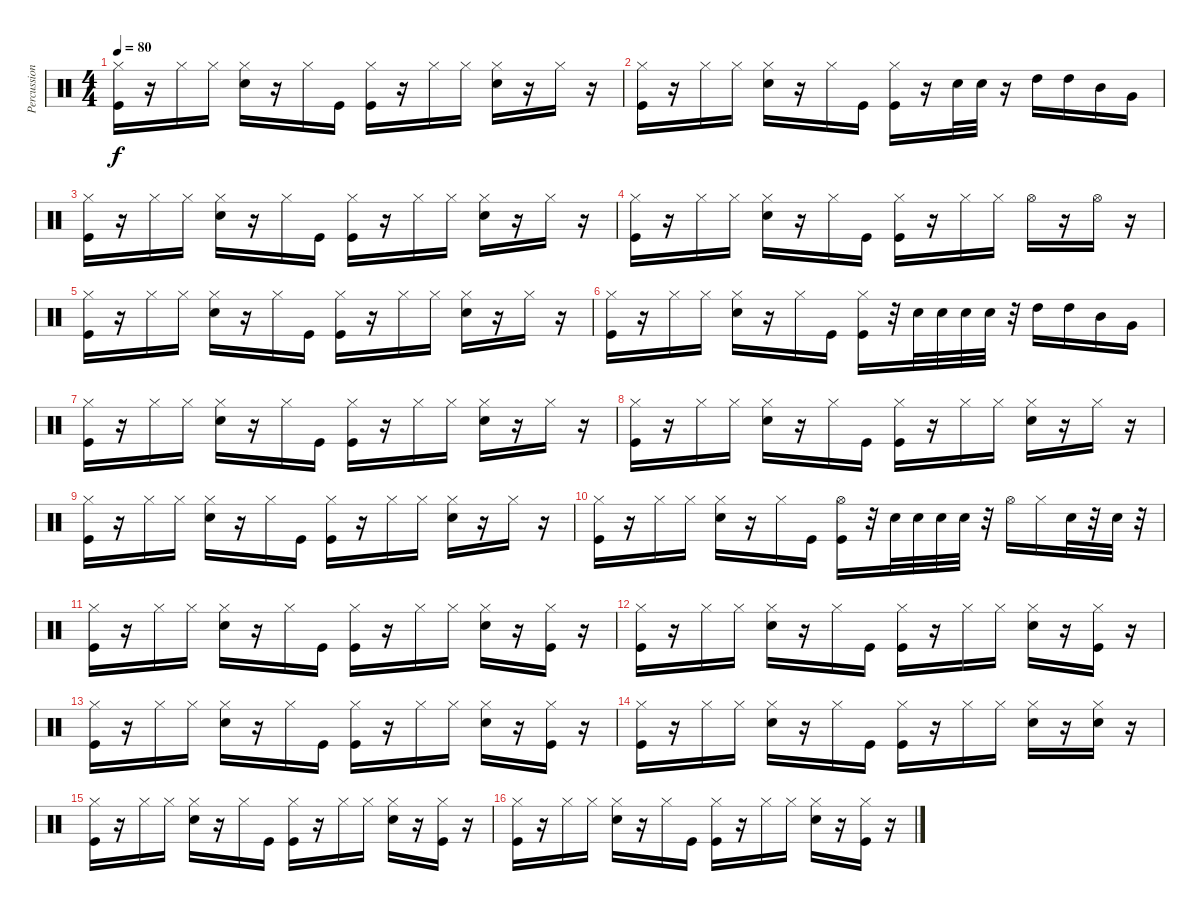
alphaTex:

\track ("Percussion" "Percussion") {instrument percussion}
\staff {score}
\articulation defaults
\ts (4 4)
\tempo 80
\clef neutral
\ks c
("Kick (hit)" "Hi-Hat (closed)").16{dy f} r.16 "Hi-Hat (closed)".16 "Hi-Hat (closed)".16 ("Snare (hit) 2" "Hi-Hat (closed)").16 r.16 "Hi-Hat (closed)".16 "Kick (hit)".16 ("Kick (hit)" "Hi-Hat (closed)").16 r.16 "Hi-Hat (closed)".16 "Hi-Hat (closed)".16 ("Snare (hit) 2" "Hi-Hat (closed)").16 r.16 "Hi-Hat (closed)".16 r.16 |
("Kick (hit)" "Hi-Hat (closed)").16 r.16 "Hi-Hat (closed)".16 "Hi-Hat (closed)".16 ("Snare (hit) 2" "Hi-Hat (closed)").16 r.16 "Hi-Hat (closed)".16 "Kick (hit)".16 ("Kick (hit)" "Hi-Hat (closed)").16 r.16 "Snare (hit) 2".32 "Snare (hit) 2".32 r.16 "High Tom (hit)".16 "High Tom (hit)".16 "Mid Tom (hit)".16 "Very Low Tom (hit)".16 |
("Kick (hit)" "Hi-Hat (closed)").16 r.16 "Hi-Hat (closed)".16 "Hi-Hat (closed)".16 ("Snare (hit) 2" "Hi-Hat (closed)").16 r.16 "Hi-Hat (closed)".16 "Kick (hit)".16 ("Kick (hit)" "Hi-Hat (closed)").16 r.16 "Hi-Hat (closed)".16 "Hi-Hat (closed)".16 ("Snare (hit) 2" "Hi-Hat (closed)").16 r.16 "Hi-Hat (closed)".16 r.16 |
("Kick (hit)" "Hi-Hat (closed)").16 r.16 "Hi-Hat (closed)".16 "Hi-Hat (closed)".16 ("Snare (hit) 2" "Hi-Hat (closed)").16 r.16 "Hi-Hat (closed)".16 "Kick (hit)".16 ("Kick (hit)" "Hi-Hat (closed)").16 r.16 "Hi-Hat (closed)".16 "Hi-Hat (closed)".16 "Hi-Hat (open)".16 r.16 "Hi-Hat (open)".16 r.16 |
("Kick (hit)" "Hi-Hat (closed)").16 r.16 "Hi-Hat (closed)".16 "Hi-Hat (closed)".16 ("Snare (hit) 2" "Hi-Hat (closed)").16 r.16 "Hi-Hat (closed)".16 "Kick (hit)".16 ("Kick (hit)" "Hi-Hat (closed)").16 r.16 "Hi-Hat (closed)".16 "Hi-Hat (closed)".16 ("Snare (hit) 2" "Hi-Hat (closed)").16 r.16 "Hi-Hat (closed)".16 r.16 |
("Kick (hit)" "Hi-Hat (closed)").16 r.16 "Hi-Hat (closed)".16 "Hi-Hat (closed)".16 ("Snare (hit) 2" "Hi-Hat (closed)").16 r.16 "Hi-Hat (closed)".16 "Kick (hit)".16 ("Kick (hit)" "Hi-Hat (closed)").16 r.32 "Snare (hit) 2".32 "Snare (hit) 2".32 "Snare (hit) 2".32 "Snare (hit) 2".32 r.32 "High Tom (hit)".16 "High Tom (hit)".16 "Mid Tom (hit)".16 "Very Low Tom (hit)".16 |
("Kick (hit)" "Hi-Hat (closed)").16 r.16 "Hi-Hat (closed)".16 "Hi-Hat (closed)".16 ("Snare (hit) 2" "Hi-Hat (closed)").16 r.16 "Hi-Hat (closed)".16 "Kick (hit)".16 ("Kick (hit)" "Hi-Hat (closed)").16 r.16 "Hi-Hat (closed)".16 "Hi-Hat (closed)".16 ("Snare (hit) 2" "Hi-Hat (closed)").16 r.16 "Hi-Hat (closed)".16 r.16 |
("Kick (hit)" "Hi-Hat (closed)").16 r.16 "Hi-Hat (closed)".16 "Hi-Hat (closed)".16 ("Snare (hit) 2" "Hi-Hat (closed)").16 r.16 "Hi-Hat (closed)".16 "Kick (hit)".16 ("Kick (hit)" "Hi-Hat (closed)").16 r.16 "Hi-Hat (closed)".16 "Hi-Hat (closed)".16 ("Snare (hit) 2" "Hi-Hat (closed)").16 r.16 "Hi-Hat (closed)".16 r.16 |
("Kick (hit)" "Hi-Hat (closed)").16 r.16 "Hi-Hat (closed)".16 "Hi-Hat (closed)".16 ("Snare (hit) 2" "Hi-Hat (closed)").16 r.16 "Hi-Hat (closed)".16 "Kick (hit)".16 ("Kick (hit)" "Hi-Hat (closed)").16 r.16 "Hi-Hat (closed)".16 "Hi-Hat (closed)".16 ("Snare (hit) 2" "Hi-Hat (closed)").16 r.16 "Hi-Hat (closed)".16 r.16 |
("Kick (hit)" "Hi-Hat (closed)").16 r.16 "Hi-Hat (closed)".16 "Hi-Hat (closed)".16 ("Snare (hit) 2" "Hi-Hat (closed)").16 r.16 "Hi-Hat (closed)".16 "Kick (hit)".16 ("Kick (hit)" "Hi-Hat (open)").16 r.32 "Snare (hit) 2".32 "Snare (hit) 2".32 "Snare (hit) 2".32 "Snare (hit) 2".32 r.32 "Hi-Hat (open)".16 "Hi-Hat (closed)".16 "Snare (hit) 2".32 r.32 "Snare (hit) 2".32 r.32 |
("Kick (hit)" "Hi-Hat (closed)").16 r.16 "Hi-Hat (closed)".16 "Hi-Hat (closed)".16 ("Snare (hit) 2" "Hi-Hat (closed)").16 r.16 "Hi-Hat (closed)".16 "Kick (hit)".16 ("Kick (hit)" "Hi-Hat (closed)").16 r.16 "Hi-Hat (closed)".16 "Hi-Hat (closed)".16 ("Snare (hit) 2" "Hi-Hat (closed)").16 r.16 ("Kick (hit)" "Hi-Hat (closed)").16 r.16 |
("Kick (hit)" "Hi-Hat (closed)").16 r.16 "Hi-Hat (closed)".16 "Hi-Hat (closed)".16 ("Snare (hit) 2" "Hi-Hat (closed)").16 r.16 "Hi-Hat (closed)".16 "Kick (hit)".16 ("Kick (hit)" "Hi-Hat (closed)").16 r.16 "Hi-Hat (closed)".16 "Hi-Hat (closed)".16 ("Snare (hit) 2" "Hi-Hat (closed)").16 r.16 ("Kick (hit)" "Hi-Hat (closed)").16 r.16 |
("Kick (hit)" "Hi-Hat (closed)").16 r.16 "Hi-Hat (closed)".16 "Hi-Hat (closed)".16 ("Snare (hit) 2" "Hi-Hat (closed)").16 r.16 "Hi-Hat (closed)".16 "Kick (hit)".16 ("Kick (hit)" "Hi-Hat (closed)").16 r.16 "Hi-Hat (closed)".16 "Hi-Hat (closed)".16 ("Snare (hit) 2" "Hi-Hat (closed)").16 r.16 ("Kick (hit)" "Hi-Hat (closed)").16 r.16 |
("Kick (hit)" "Hi-Hat (closed)").16 r.16 "Hi-Hat (closed)".16 "Hi-Hat (closed)".16 ("Snare (hit) 2" "Hi-Hat (closed)").16 r.16 "Hi-Hat (closed)".16 "Kick (hit)".16 ("Kick (hit)" "Hi-Hat (closed)").16 r.16 "Hi-Hat (closed)".16 "Hi-Hat (closed)".16 ("Snare (hit) 2" "Hi-Hat (closed)").16 r.16 ("Snare (hit) 2" "Hi-Hat (closed)").16 r.16 |
("Kick (hit)" "Hi-Hat (closed)").16 r.16 "Hi-Hat (closed)".16 "Hi-Hat (closed)".16 ("Snare (hit) 2" "Hi-Hat (closed)").16 r.16 "Hi-Hat (closed)".16 "Kick (hit)".16 ("Kick (hit)" "Hi-Hat (closed)").16 r.16 "Hi-Hat (closed)".16 "Hi-Hat (closed)".16 ("Snare (hit) 2" "Hi-Hat (closed)").16 r.16 ("Kick (hit)" "Hi-Hat (closed)").16 r.16 |
("Kick (hit)" "Hi-Hat (closed)").16 r.16 "Hi-Hat (closed)".16 "Hi-Hat (closed)".16 ("Snare (hit) 2" "Hi-Hat (closed)").16 r.16 "Hi-Hat (closed)".16 "Kick (hit)".16 ("Kick (hit)" "Hi-Hat (closed)").16 r.16 "Hi-Hat (closed)".16 "Hi-Hat (closed)".16 ("Snare (hit) 2" "Hi-Hat (closed)").16 r.16 ("Kick (hit)" "Hi-Hat (closed)").16 r.16
